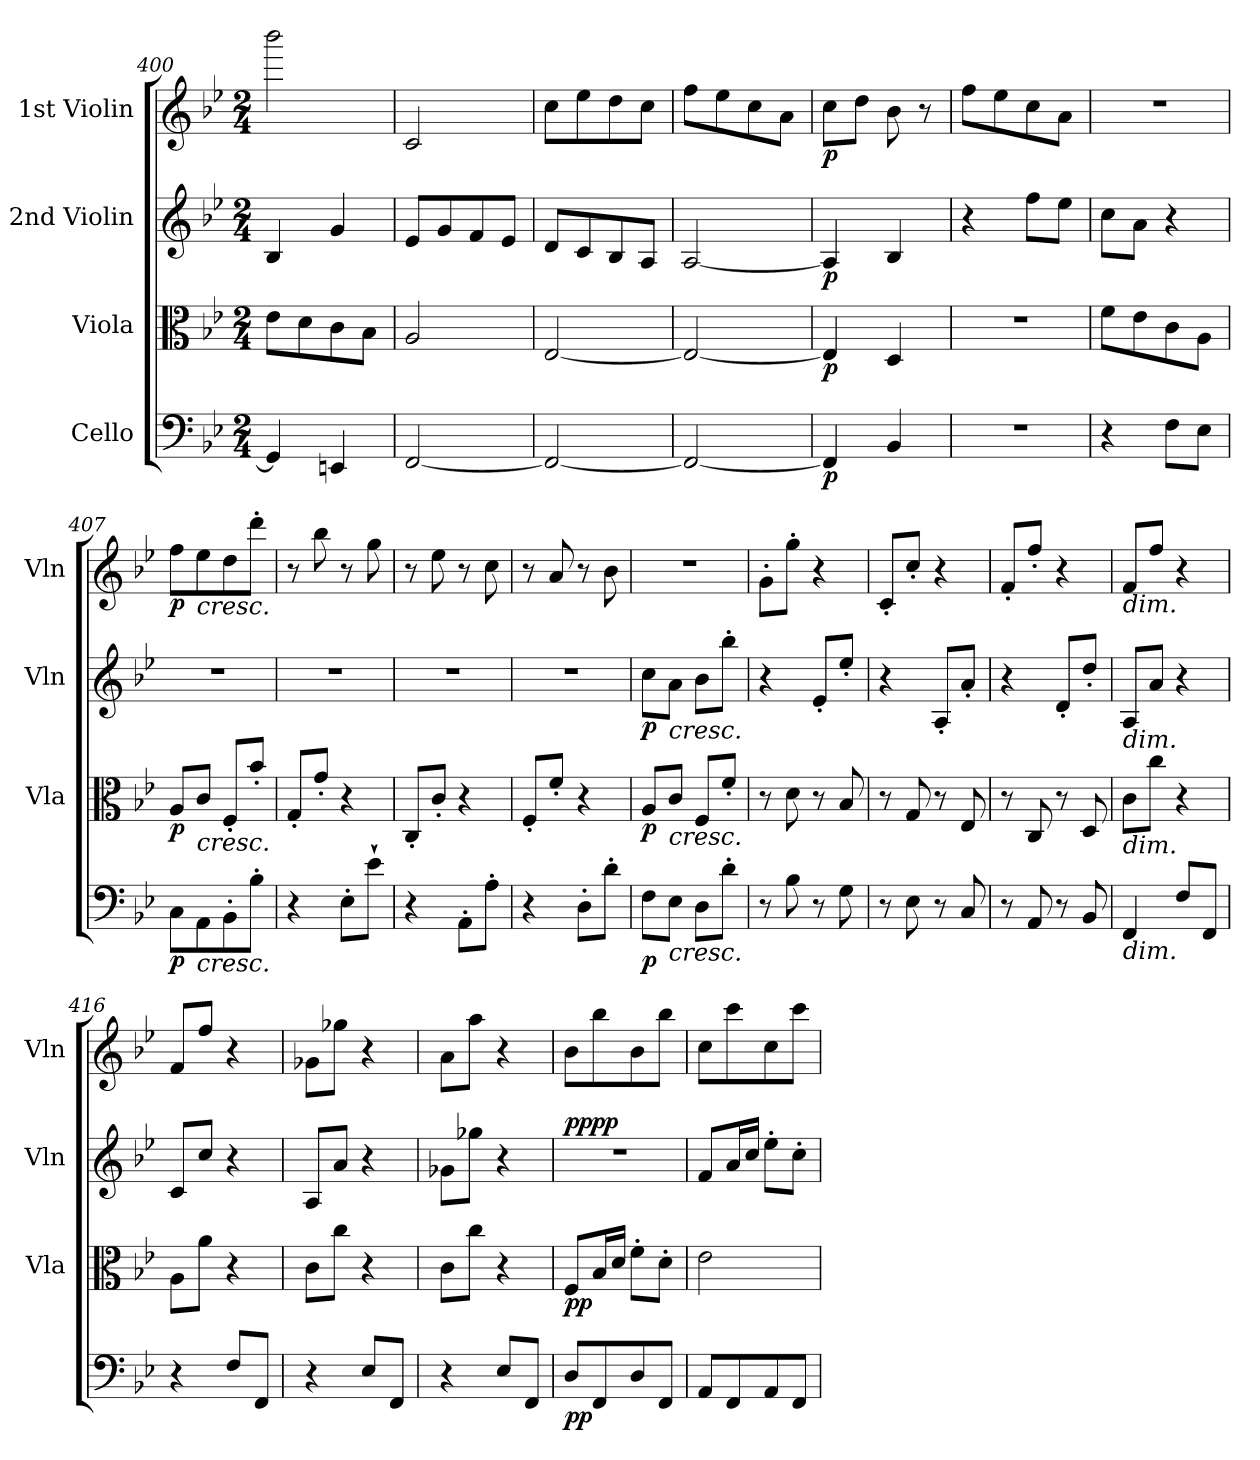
**kern	**dynam	**kern	**dynam	**kern	**dynam	**kern	**dynam
*part4	*part4	*part3	*part3	*part2	*part2	*part1	*part1
*staff4	*staff4	*staff3	*staff3	*staff2	*staff2	*staff1	*staff1
*I"Cello	*	*I"Viola	*	*I"2nd Violin	*	*I"1st Violin	*
*	*	*I'Vla	*	*I'Vln	*	*I'Vln	*
*clefF4	*	*clefC3	*	*clefG2	*	*clefG2	*
*k[b-e-]	*	*k[b-e-]	*	*k[b-e-]	*	*k[b-e-]	*
*B-:	*	*B-:	*	*B-:	*	*B-:	*
*M2/4	*	*M2/4	*	*M2/4	*	*M2/4	*
=400	=400	=400	=400	=400	=400	=400	=400
4GG/]	.	8e-\L	.	4B-/	.	2bbb-\	.
.	.	8d\	.	.	.	.	.
4EEn/	.	8c\	.	4g/	.	.	.
.	.	8B-\J	.	.	.	.	.
=401	=401	=401	=401	=401	=401	=401	=401
[2FF/	.	2A/	.	8e-/L	.	2c/	.
.	.	.	.	8g/	.	.	.
.	.	.	.	8f/	.	.	.
.	.	.	.	8e-/J	.	.	.
=402	=402	=402	=402	=402	=402	=402	=402
2FF/_	.	[2E-/	.	8d/L	.	8cc\L	.
.	.	.	.	8c/	.	8ee-\	.
.	.	.	.	8B-/	.	8dd\	.
.	.	.	.	8A/J	.	8cc\J	.
=403	=403	=403	=403	=403	=403	=403	=403
2FF/_	.	2E-/_	.	[2A/	.	8ff\L	.
.	.	.	.	.	.	8ee-\	.
.	.	.	.	.	.	8cc\	.
.	.	.	.	.	.	8a\J	.
=404	=404	=404	=404	=404	=404	=404	=404
!	!LO:DY:b	!	!LO:DY:b	!	!LO:DY:b	!	!LO:DY:b
4FF/]	p	4E-/]	p	4A/]	p	8cc\L	p
.	.	.	.	.	.	8dd\J	.
4BB-/	.	4D/	.	4B-/	.	8b-\	.
.	.	.	.	.	.	8r	.
=405	=405	=405	=405	=405	=405	=405	=405
2r	.	2r	.	4r	.	8ff\L	.
.	.	.	.	.	.	8ee-\	.
.	.	.	.	8ff\L	.	8cc\	.
.	.	.	.	8ee-\J	.	8a\J	.
!!LO:LB:g=z
=406	=406	=406	=406	=406	=406	=406	=406
4r	.	8f\L	.	8cc\L	.	2r	.
.	.	8e-\	.	8a\J	.	.	.
8F\L	.	8c\	.	4r	.	.	.
8E-\J	.	8A\J	.	.	.	.	.
=407	=407	=407	=407	=407	=407	=407	=407
!	!LO:DY:b	!	!LO:DY:b	!	!	!	!LO:DY:b
8C\L	p	8A/L	p	2r	.	8ff\L	p
!	!	!	!	!	!	!LO:TX:b:i:t=cresc.	!
!	!	!LO:TX:b:i:t=cresc.	!	!	!	!	!
!LO:TX:b:i:t=cresc.	!	!	!	!	!	!	!
8AA\	.	8c/J	.	.	.	8ee-\	.
8BB-'\	.	8F'/L	.	.	.	8dd\	.
8B-'\J	.	8b-'/J	.	.	.	8ddd'\J	.
=408	=408	=408	=408	=408	=408	=408	=408
4r	.	8G'/L	.	2r	.	8r	.
.	.	8g'/J	.	.	.	8bb-\	.
8E-'\L	.	4r	.	.	.	8r	.
8e-''\J	.	.	.	.	.	8gg\	.
=409	=409	=409	=409	=409	=409	=409	=409
4r	.	8C'/L	.	2r	.	8r	.
.	.	8c'/J	.	.	.	8ee-\	.
8AA'\L	.	4r	.	.	.	8r	.
8A'\J	.	.	.	.	.	8cc\	.
=410	=410	=410	=410	=410	=410	=410	=410
4r	.	8F'/L	.	2r	.	8r	.
.	.	8f'/J	.	.	.	8a/	.
8D'\L	.	4r	.	.	.	8r	.
8d'\J	.	.	.	.	.	8b-\	.
=411	=411	=411	=411	=411	=411	=411	=411
!	!LO:DY:b	!	!LO:DY:b	!	!LO:DY:b	!	!
8F\L	p	8A/L	p	8cc\L	p	2r	.
!	!	!	!	!LO:TX:b:i:t=cresc.	!	!	!
!	!	!LO:TX:b:i:t=cresc.	!	!	!	!	!
!LO:TX:b:i:t=cresc.	!	!	!	!	!	!	!
8E-\J	.	8c/J	.	8a\J	.	.	.
8D\L	.	8F/L	.	8b-\L	.	.	.
8d'\J	.	8f'/J	.	8bb-'\J	.	.	.
=412	=412	=412	=412	=412	=412	=412	=412
8r	.	8r	.	4r	.	8g'\L	.
8B-\	.	8d\	.	.	.	8gg'\J	.
8r	.	8r	.	8e-'/L	.	4r	.
8G\	.	8B-/	.	8ee-'/J	.	.	.
=413	=413	=413	=413	=413	=413	=413	=413
8r	.	8r	.	4r	.	8c'/L	.
8E-\	.	8G/	.	.	.	8cc'/J	.
8r	.	8r	.	8A'/L	.	4r	.
8C/	.	8E-/	.	8a'/J	.	.	.
=414	=414	=414	=414	=414	=414	=414	=414
8r	.	8r	.	4r	.	8f'/L	.
8AA/	.	8C/	.	.	.	8ff'/J	.
8r	.	8r	.	8d'/L	.	4r	.
8BB-/	.	8D/	.	8dd'/J	.	.	.
!!LO:LB:g=z
=415	=415	=415	=415	=415	=415	=415	=415
!	!	!	!	!	!	!LO:TX:b:i:t=dim.	!
!	!	!	!	!LO:TX:b:i:t=dim.	!	!	!
!	!	!LO:TX:b:i:t=dim.	!	!	!	!	!
!LO:TX:b:i:t=dim.	!	!	!	!	!	!	!
4FF/	.	8c\L	.	8A/L	.	8f/L	.
.	.	8cc\J	.	8a/J	.	8ff/J	.
8F/L	.	4r	.	4r	.	4r	.
8FF/J	.	.	.	.	.	.	.
=416	=416	=416	=416	=416	=416	=416	=416
4r	.	8A\L	.	8c/L	.	8f/L	.
.	.	8a\J	.	8cc/J	.	8ff/J	.
8F/L	.	4r	.	4r	.	4r	.
8FF/J	.	.	.	.	.	.	.
=417	=417	=417	=417	=417	=417	=417	=417
4r	.	8c\L	.	8A/L	.	8g-X\L	.
.	.	8cc\J	.	8a/J	.	8gg-X\J	.
8E-/L	.	4r	.	4r	.	4r	.
8FF/J	.	.	.	.	.	.	.
=418	=418	=418	=418	=418	=418	=418	=418
4r	.	8c\L	.	8g-X\L	.	8a\L	.
.	.	8cc\J	.	8gg-X\J	.	8aa\J	.
8E-/L	.	4r	.	4r	.	4r	.
8FF/J	.	.	.	.	.	.	.
=419	=419	=419	=419	=419	=419	=419	=419
!	!LO:DY:b	!	!LO:DY:b	!	!LO:DY:b	!	!
!	!	!	!	!	!LO:DY:n=1:a	!	!
8D/L	pp	8F/L	pp	2r	pp pp	8b-\L	.
8FF/	.	16B-/L	.	.	.	8bb-\	.
.	.	16d/JJ	.	.	.	.	.
8D/	.	8f'\L	.	.	.	8b-\	.
8FF/J	.	8d'\J	.	.	.	8bb-\J	.
=420	=420	=420	=420	=420	=420	=420	=420
8AA/L	.	2e-\	.	8f/L	.	8cc\L	.
8FF/	.	.	.	16a/L	.	8ccc\	.
.	.	.	.	16cc/JJ	.	.	.
8AA/	.	.	.	8ee-'\L	.	8cc\	.
8FF/J	.	.	.	8cc'\J	.	8ccc\J	.
=	=	=	=	=	=	=	=
*-	*-	*-	*-	*-	*-	*-	*-
